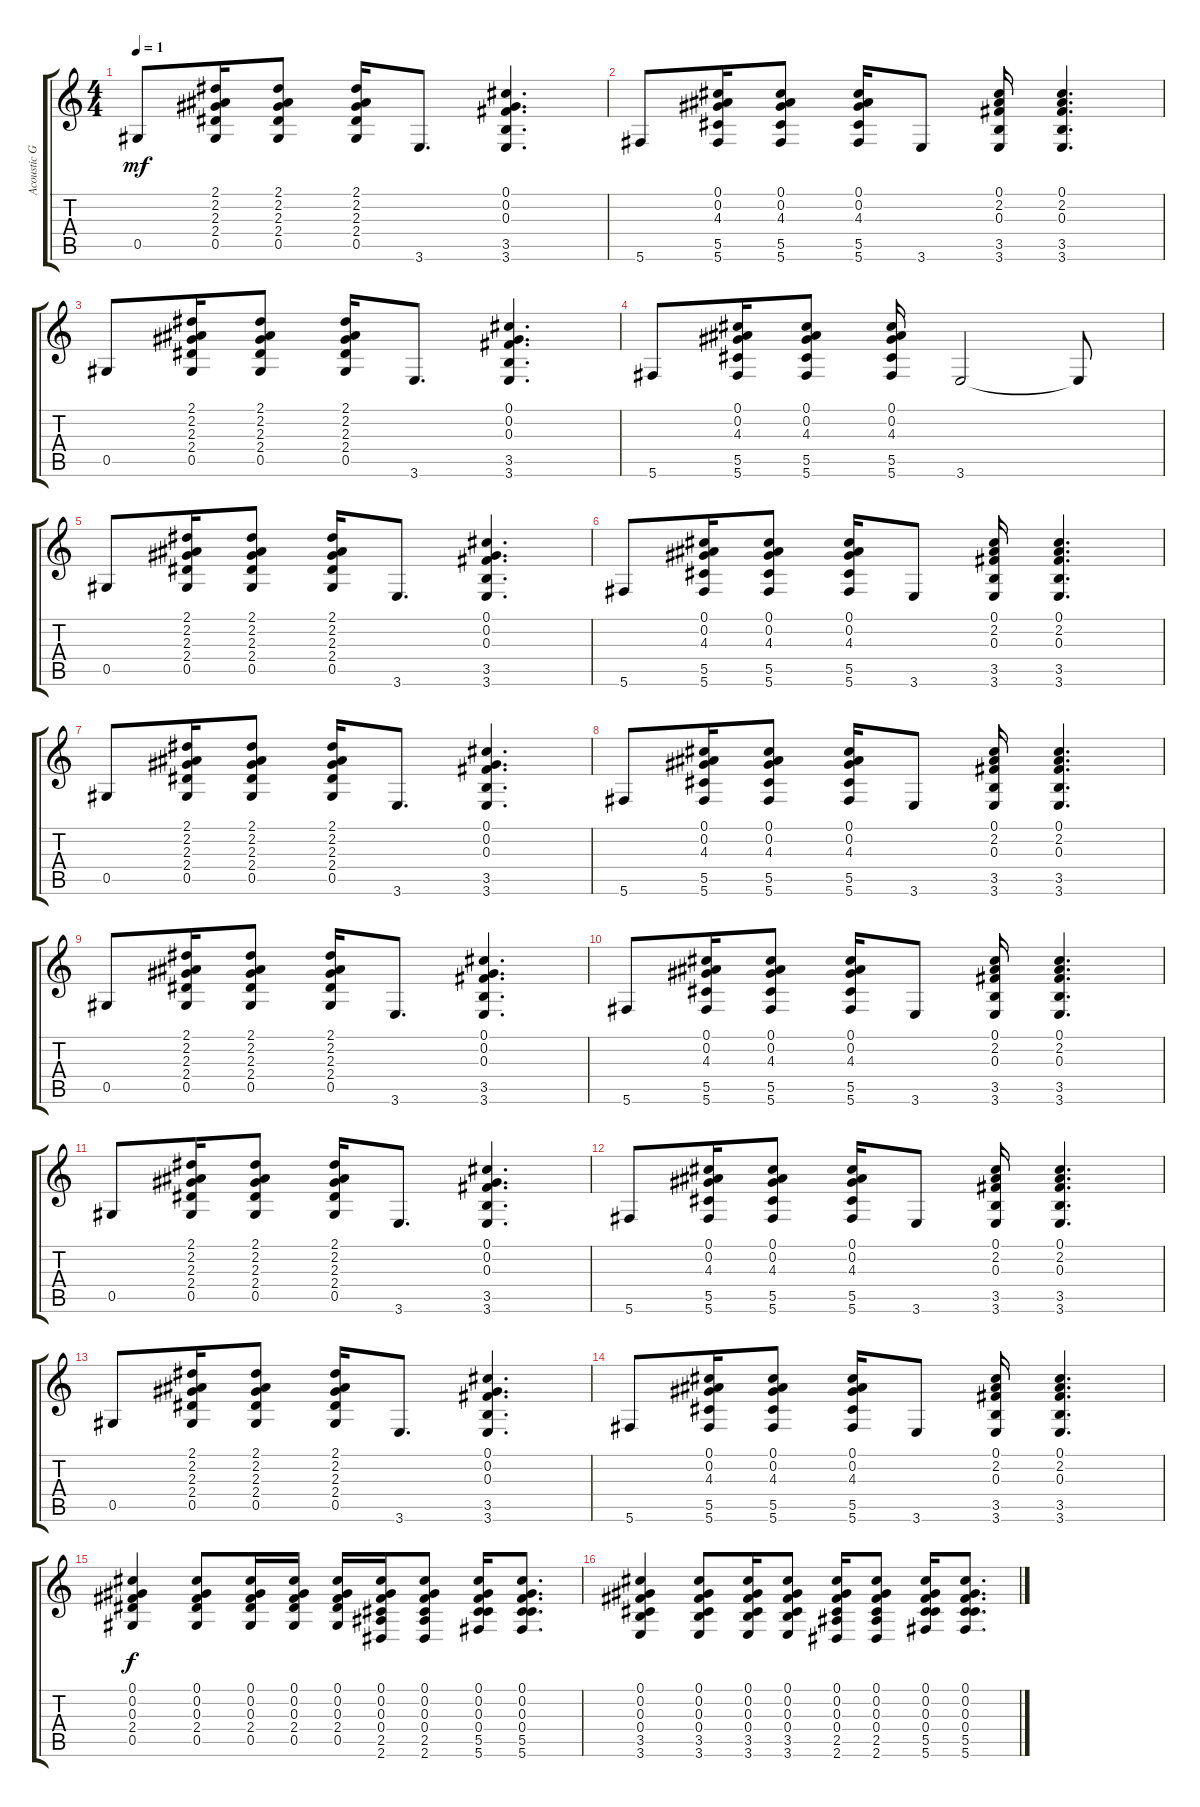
\track ("Acoustic Guitar" "Acoustic G") {instrument acousticguitarsteel}
\staff {score tabs}
\tuning (Db4 Ab3 Gb3 Db3 Ab2 Db2) {hide}
\ts (4 4)
\tempo 1
\clef g2
\ks c
0.5.8{dy mf instrument acousticguitarsteel} (2.1 2.2 2.3 2.4 0.5).16 (2.1 2.2 2.3 2.4 0.5).8 (2.1 2.2 2.3 2.4 0.5).16 3.6.8{d} (0.1 0.2 0.3 3.5 3.6).4{d} |
5.6.8 (0.1 0.2 4.3 5.5 5.6).16 (0.1 0.2 4.3 5.5 5.6).8 (0.1 0.2 4.3 5.5 5.6).16 3.6.8 (0.1 2.2 0.3 3.5 3.6).16 (0.1 2.2 0.3 3.5 3.6).4{d} |
0.5.8 (2.1 2.2 2.3 2.4 0.5).16 (2.1 2.2 2.3 2.4 0.5).8 (2.1 2.2 2.3 2.4 0.5).16 3.6.8{d} (0.1 0.2 0.3 3.5 3.6).4{d} |
5.6.8 (0.1 0.2 4.3 5.5 5.6).16 (0.1 0.2 4.3 5.5 5.6).8 (0.1 0.2 4.3 5.5 5.6).16 3.6.2 3.6{t}.8 |
0.5.8 (2.1 2.2 2.3 2.4 0.5).16 (2.1 2.2 2.3 2.4 0.5).8 (2.1 2.2 2.3 2.4 0.5).16 3.6.8{d} (0.1 0.2 0.3 3.5 3.6).4{d} |
5.6.8 (0.1 0.2 4.3 5.5 5.6).16 (0.1 0.2 4.3 5.5 5.6).8 (0.1 0.2 4.3 5.5 5.6).16 3.6.8 (0.1 2.2 0.3 3.5 3.6).16 (0.1 2.2 0.3 3.5 3.6).4{d} |
0.5.8 (2.1 2.2 2.3 2.4 0.5).16 (2.1 2.2 2.3 2.4 0.5).8 (2.1 2.2 2.3 2.4 0.5).16 3.6.8{d} (0.1 0.2 0.3 3.5 3.6).4{d} |
5.6.8 (0.1 0.2 4.3 5.5 5.6).16 (0.1 0.2 4.3 5.5 5.6).8 (0.1 0.2 4.3 5.5 5.6).16 3.6.8 (0.1 2.2 0.3 3.5 3.6).16 (0.1 2.2 0.3 3.5 3.6).4{d} |
0.5.8 (2.1 2.2 2.3 2.4 0.5).16 (2.1 2.2 2.3 2.4 0.5).8 (2.1 2.2 2.3 2.4 0.5).16 3.6.8{d} (0.1 0.2 0.3 3.5 3.6).4{d} |
5.6.8 (0.1 0.2 4.3 5.5 5.6).16 (0.1 0.2 4.3 5.5 5.6).8 (0.1 0.2 4.3 5.5 5.6).16 3.6.8 (0.1 2.2 0.3 3.5 3.6).16 (0.1 2.2 0.3 3.5 3.6).4{d} |
0.5.8 (2.1 2.2 2.3 2.4 0.5).16 (2.1 2.2 2.3 2.4 0.5).8 (2.1 2.2 2.3 2.4 0.5).16 3.6.8{d} (0.1 0.2 0.3 3.5 3.6).4{d} |
5.6.8 (0.1 0.2 4.3 5.5 5.6).16 (0.1 0.2 4.3 5.5 5.6).8 (0.1 0.2 4.3 5.5 5.6).16 3.6.8 (0.1 2.2 0.3 3.5 3.6).16 (0.1 2.2 0.3 3.5 3.6).4{d} |
0.5.8 (2.1 2.2 2.3 2.4 0.5).16 (2.1 2.2 2.3 2.4 0.5).8 (2.1 2.2 2.3 2.4 0.5).16 3.6.8{d} (0.1 0.2 0.3 3.5 3.6).4{d} |
5.6.8 (0.1 0.2 4.3 5.5 5.6).16 (0.1 0.2 4.3 5.5 5.6).8 (0.1 0.2 4.3 5.5 5.6).16 3.6.8 (0.1 2.2 0.3 3.5 3.6).16 (0.1 2.2 0.3 3.5 3.6).4{d} |
(0.1 0.2 0.3 2.4 0.5).4{dy f} (0.1 0.2 0.3 2.4 0.5).8 (0.1 0.2 0.3 2.4 0.5).16 (0.1 0.2 0.3 2.4 0.5).16 (0.1 0.2 0.3 2.4 0.5).16 (0.1 0.2 0.3 0.4 2.5 2.6).16 (0.1 0.2 0.3 0.4 2.5 2.6).8 (0.1 0.2 0.3 0.4 5.5 5.6).16 (0.1 0.2 0.3 0.4 5.5 5.6).8{d} |
(0.1 0.2 0.3 0.4 3.5 3.6).4 (0.1 0.2 0.3 0.4 3.5 3.6).8 (0.1 0.2 0.3 0.4 3.5 3.6).16 (0.1 0.2 0.3 0.4 3.5 3.6).8 (0.1 0.2 0.3 0.4 2.5 2.6).16 (0.1 0.2 0.3 0.4 2.5 2.6).8 (0.1 0.2 0.3 0.4 5.5 5.6).16 (0.1 0.2 0.3 0.4 5.5 5.6).8{d}
